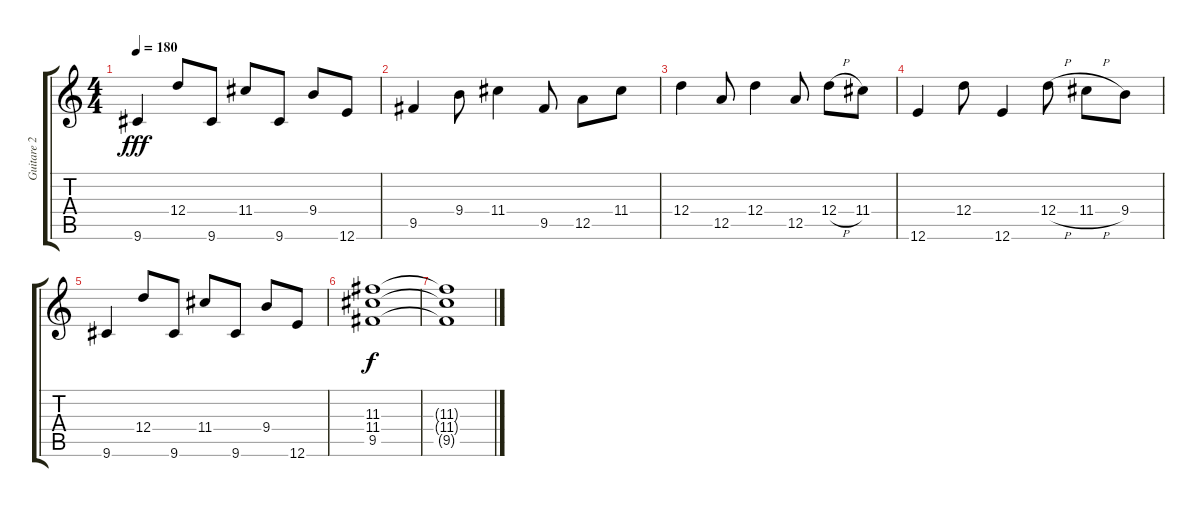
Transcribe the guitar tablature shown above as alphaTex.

\track ("Guitare 2 (Solo)" "Guitare 2 ") {instrument distortionguitar}
\staff {score tabs}
\tuning (E4 B3 G3 D3 A2 E2) {hide}
\ts (4 4)
\tempo 180
\clef g2
\ks c
9.6.4{dy fff} 12.4.8 9.6.8 11.4.8 9.6.8 9.4.8 12.6.8 |
9.5.4{instrument overdrivenguitar} 9.4.8 11.4.4 9.5.8 12.5.8 11.4.8 |
12.4.4 12.5.8 12.4.4 12.5.8 12.4{h}.8 11.4.8 |
12.6.4 12.4.8 12.6.4 12.4{h}.8 11.4{h}.8 9.4.8 |
9.6.4 12.4.8 9.6.8 11.4.8 9.6.8 9.4.8 12.6.8 |
(11.3 11.4 9.5).1{dy f instrument distortionguitar} |
(11.3{t} 11.4{t} 9.5{t}).1
